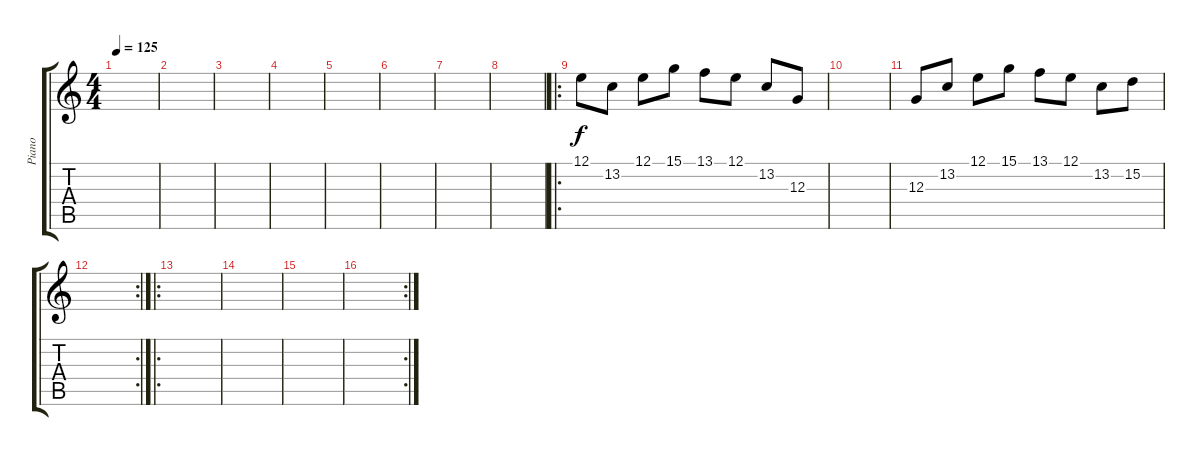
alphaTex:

\track ("Piano" "Piano") {instrument acousticgrandpiano}
\staff {score tabs}
\tuning (E4 B3 G3 D3 A2 E2) {hide}
\ts (4 4)
\tempo 125
\clef g2
\ks c
|
|
|
|
|
|
|
|
\ro
12.1.8 13.2.8 12.1.8 15.1.8 13.1.8 12.1.8 13.2.8 12.3.8 |
|
12.3.8 13.2.8 12.1.8 15.1.8 13.1.8 12.1.8 13.2.8 15.2.8 |
\rc 2
|
\ro
|
|
|
\rc 2
